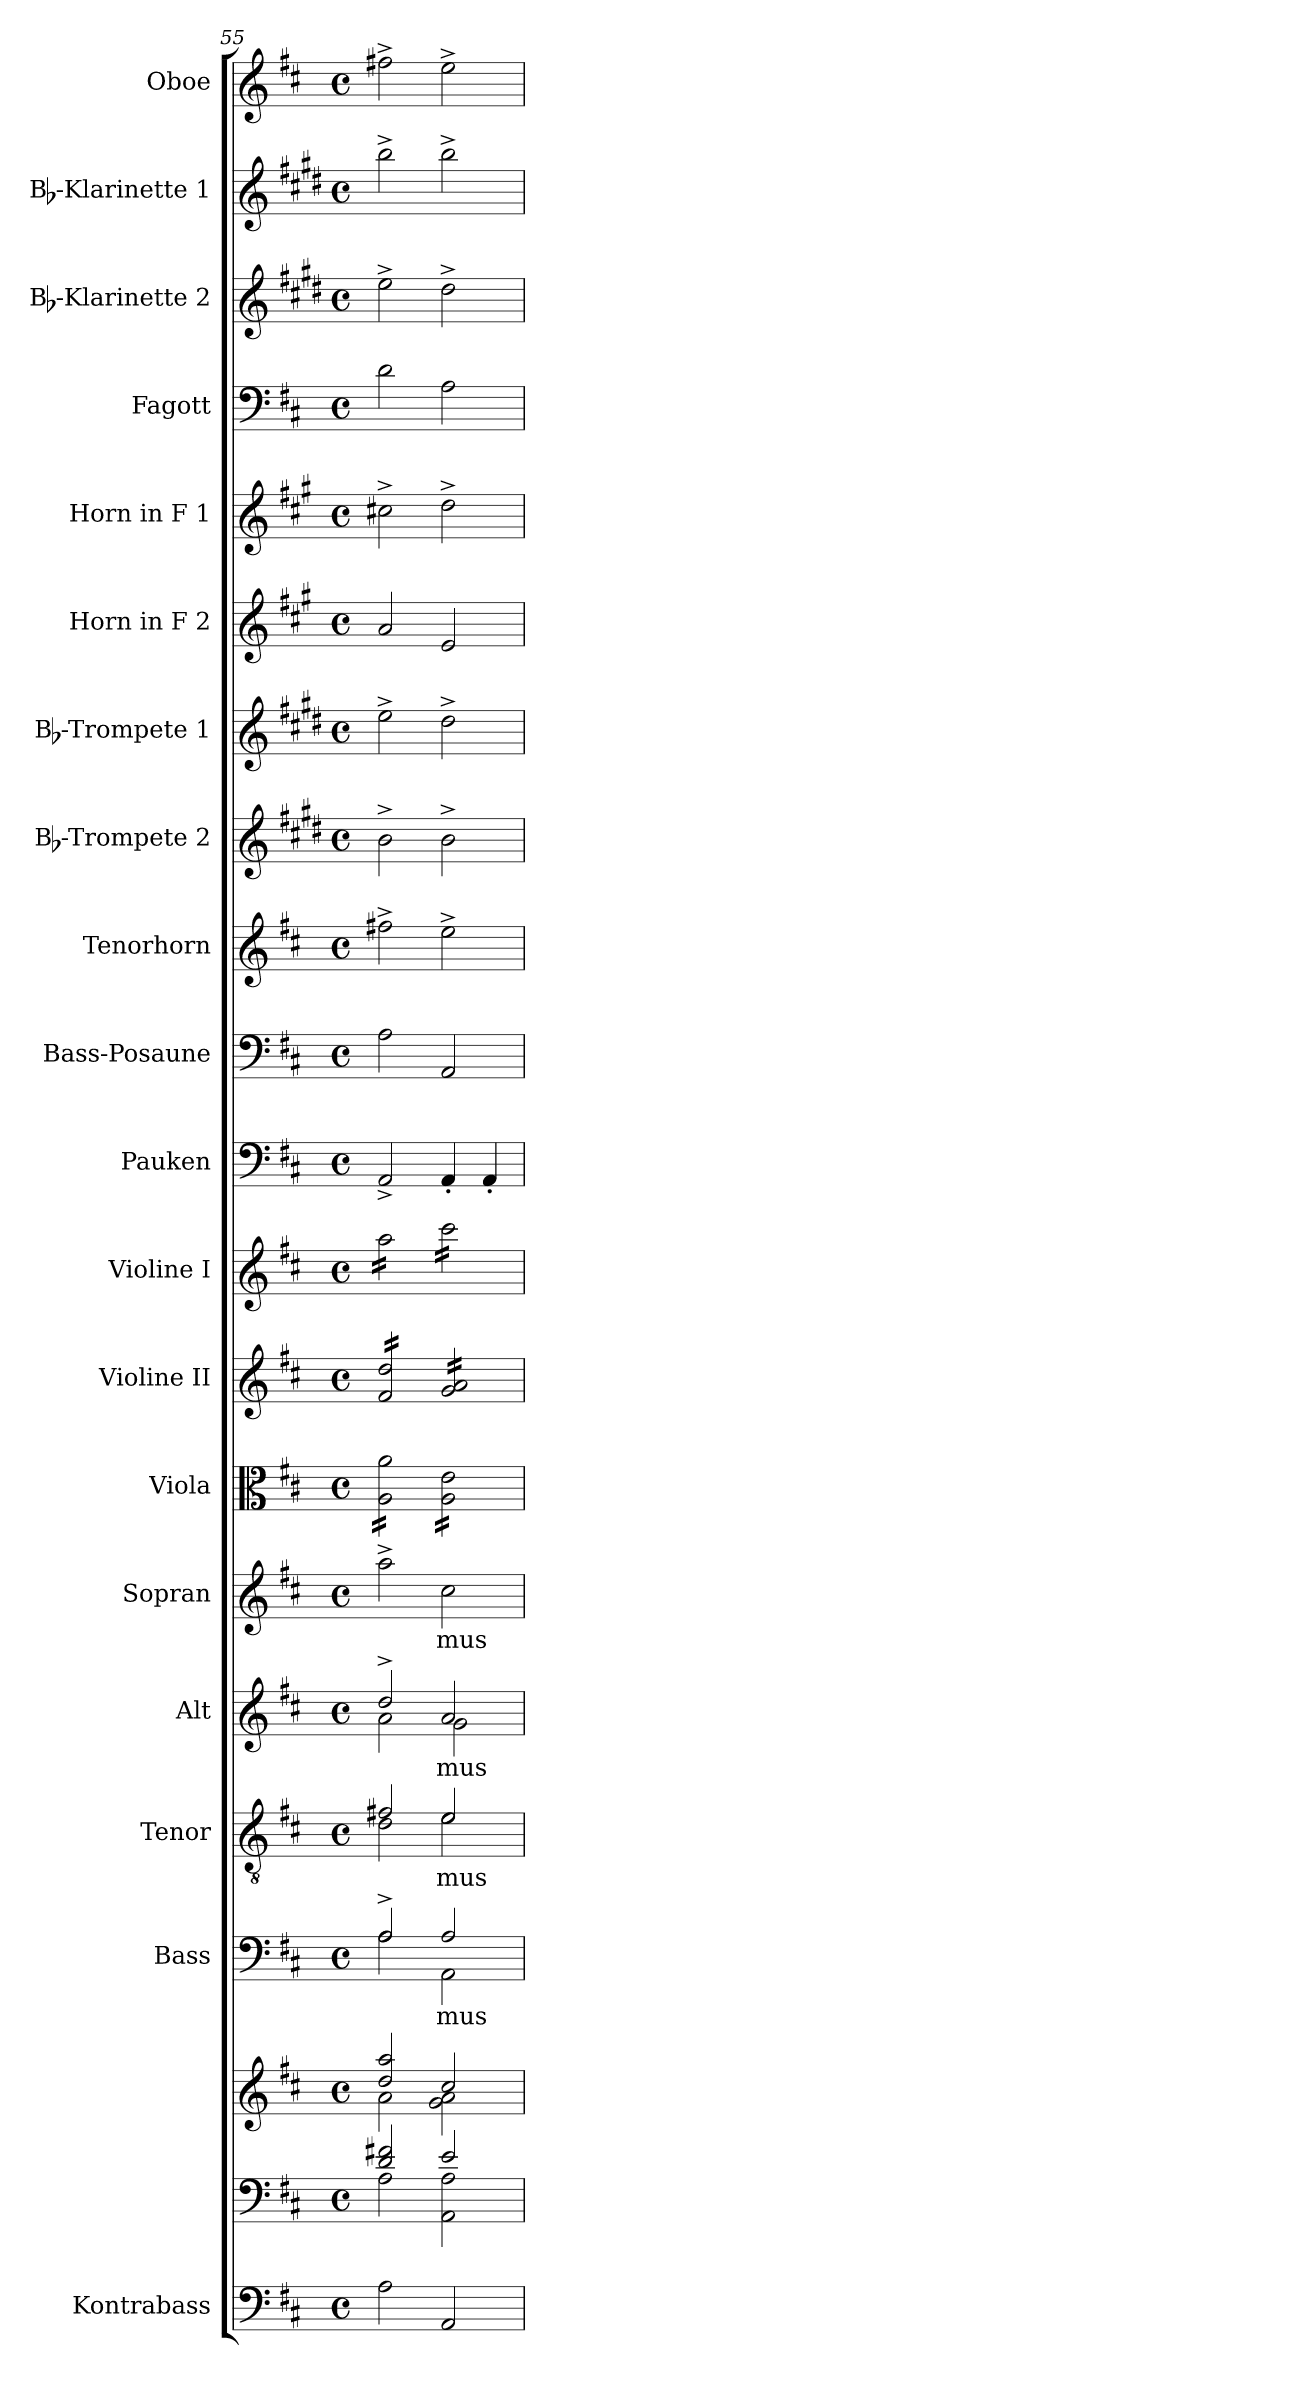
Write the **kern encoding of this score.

**kern	**kern	**kern	**kern	**text	**kern	**text	**kern	**text	**kern	**text	**kern	**kern	**kern	**kern	**kern	**kern	**kern	**kern	**kern	**kern	**kern	**kern	**kern	**kern
*part20	*part19	*part19	*part18	*part18	*part17	*part17	*part16	*part16	*part15	*part15	*part14	*part13	*part12	*part11	*part10	*part9	*part8	*part7	*part6	*part5	*part4	*part3	*part2	*part1
*staff21	*staff20	*staff19	*staff18	*staff18	*staff17	*staff17	*staff16	*staff16	*staff15	*staff15	*staff14	*staff13	*staff12	*staff11	*staff10	*staff9	*staff8	*staff7	*staff6	*staff5	*staff4	*staff3	*staff2	*staff1
*I"Kontrabass	*	*	*I"Bass	*	*I"Tenor	*	*I"Alt	*	*I"Sopran	*	*I"Viola	*I"Violine II	*I"Violine I	*I"Pauken	*I"Bass-Posaune	*I"Tenorhorn	*I"Bb-Trompete 2	*I"Bb-Trompete 1	*I"Horn in F 2	*I"Horn in F 1	*I"Fagott	*I"Bb-Klarinette 2	*I"Bb-Klarinette 1	*I"Oboe
*I'Kb.	*	*	*I'B.	*	*I'T.	*	*I'A.	*	*I'S.	*	*I'Vla.	*I'Vl. II	*I'Vl. I	*I'Pk.	*I'B. Pos.	*I'T. Hrn.	*I'Bb Trp. 2	*I'Bb Trp. 1	*	*	*I'Fg.	*I'Bb Kl. 2	*I'Bb Kl. 1	*I'Ob.
*clefF4	*clefF4	*clefG2	*clefF4	*	*clefGv2	*	*clefG2	*	*clefG2	*	*clefC3	*clefG2	*clefG2	*clefF4	*clefF4	*clefG2	*clefG2	*clefG2	*clefG2	*clefG2	*clefF4	*clefG2	*clefG2	*clefG2
*ITrd7c12	*	*	*	*	*	*	*	*	*	*	*	*	*	*	*	*ITrd8c14	*ITrd1c2	*ITrd1c2	*ITrd4c7	*ITrd4c7	*	*ITrd1c2	*ITrd1c2	*
*k[f#c#]	*k[f#c#]	*k[f#c#]	*k[f#c#]	*	*k[f#c#]	*	*k[f#c#]	*	*k[f#c#]	*	*k[f#c#]	*k[f#c#]	*k[f#c#]	*k[f#c#]	*k[f#c#]	*k[f#c#]	*k[f#c#]	*k[f#c#]	*k[f#c#]	*k[f#c#]	*k[f#c#]	*k[f#c#]	*k[f#c#]	*k[f#c#]
*D:	*D:	*D:	*D:	*	*D:	*	*D:	*	*D:	*	*D:	*D:	*D:	*D:	*D:	*D:	*D:	*D:	*D:	*D:	*D:	*D:	*D:	*D:
*M4/4	*M4/4	*M4/4	*M4/4	*	*M4/4	*	*M4/4	*	*M4/4	*	*M4/4	*M4/4	*M4/4	*M4/4	*M4/4	*M4/4	*M4/4	*M4/4	*M4/4	*M4/4	*M4/4	*M4/4	*M4/4	*M4/4
*met(c)	*met(c)	*met(c)	*met(c)	*	*met(c)	*	*met(c)	*	*met(c)	*	*met(c)	*met(c)	*met(c)	*met(c)	*met(c)	*met(c)	*met(c)	*met(c)	*met(c)	*met(c)	*met(c)	*met(c)	*met(c)	*met(c)
=55	=55	=55	=55	=55	=55	=55	=55	=55	=55	=55	=55	=55	=55	=55	=55	=55	=55	=55	=55	=55	=55	=55	=55	=55
*	*^	*^	*^	*	*^	*	*^	*	*	*	*	*	*	*	*	*	*	*	*	*	*	*	*	*
*	*	*	*	*	*	*	*	*	*	*	*	*	*	*	*	*tremolo	*	*	*	*	*	*	*	*	*	*	*	*	*
*	*	*	*	*	*	*	*	*	*	*	*	*	*	*	*	*	*tremolo	*	*	*	*	*	*	*	*	*	*	*	*
*	*	*	*	*	*	*	*	*	*	*	*	*	*	*	*	*	*	*tremolo	*	*	*	*	*	*	*	*	*	*	*
2AA\	2d/ 2f#X/	2A\	2dd/ 2aa/	2a\	2A^>/	2A\	.	2f#X/	2d\	.	2dd^>/	2a\	.	2aa^>\	.	16A\ 16a\LL	16f#/ 16dd/LL	16aa\LL	2AA^</	2A\	2f#X^>\	2a^>\	2dd^>\	2d/	2f#X^>\	2d\	2dd^>\	2aa^>\	2ff#X^>\
.	.	.	.	.	.	.	.	.	.	.	.	.	.	.	.	16A\ 16a\	16f#/ 16dd/	16aa\	.	.	.	.	.	.	.	.	.	.	.
.	.	.	.	.	.	.	.	.	.	.	.	.	.	.	.	16A\ 16a\	16f#/ 16dd/	16aa\	.	.	.	.	.	.	.	.	.	.	.
.	.	.	.	.	.	.	.	.	.	.	.	.	.	.	.	16A\ 16a\	16f#/ 16dd/	16aa\	.	.	.	.	.	.	.	.	.	.	.
.	.	.	.	.	.	.	.	.	.	.	.	.	.	.	.	16A\ 16a\	16f#/ 16dd/	16aa\	.	.	.	.	.	.	.	.	.	.	.
.	.	.	.	.	.	.	.	.	.	.	.	.	.	.	.	16A\ 16a\	16f#/ 16dd/	16aa\	.	.	.	.	.	.	.	.	.	.	.
.	.	.	.	.	.	.	.	.	.	.	.	.	.	.	.	16A\ 16a\	16f#/ 16dd/	16aa\	.	.	.	.	.	.	.	.	.	.	.
.	.	.	.	.	.	.	.	.	.	.	.	.	.	.	.	16A\ 16a\JJ	16f#/ 16dd/JJ	16aa\JJ	.	.	.	.	.	.	.	.	.	.	.
!	!	!	!	!	!	!	!LO:LY:b	!	!	!LO:LY:b	!	!	!LO:LY:b	!	!LO:LY:b	!	!	!	!	!	!	!	!	!	!	!	!	!	!
2AAA/	2e/	2AA\ 2A\	2cc#/	2g\ 2a\	2A/	2AA\	-mus	2e/	2e\	-mus	2a/	2g\	-mus	2cc#\	-mus	16A\ 16e\LL	16g/ 16a/LL	16ccc#\LL	4AA'</	2AA/	2e^>\	2a^>\	2cc#^>\	2A/	2g^>\	2A\	2cc#^>\	2aa^>\	2ee^>\
.	.	.	.	.	.	.	.	.	.	.	.	.	.	.	.	16A\ 16e\	16g/ 16a/	16ccc#\	.	.	.	.	.	.	.	.	.	.	.
.	.	.	.	.	.	.	.	.	.	.	.	.	.	.	.	16A\ 16e\	16g/ 16a/	16ccc#\	.	.	.	.	.	.	.	.	.	.	.
.	.	.	.	.	.	.	.	.	.	.	.	.	.	.	.	16A\ 16e\	16g/ 16a/	16ccc#\	.	.	.	.	.	.	.	.	.	.	.
.	.	.	.	.	.	.	.	.	.	.	.	.	.	.	.	16A\ 16e\	16g/ 16a/	16ccc#\	4AA'</	.	.	.	.	.	.	.	.	.	.
.	.	.	.	.	.	.	.	.	.	.	.	.	.	.	.	16A\ 16e\	16g/ 16a/	16ccc#\	.	.	.	.	.	.	.	.	.	.	.
.	.	.	.	.	.	.	.	.	.	.	.	.	.	.	.	16A\ 16e\	16g/ 16a/	16ccc#\	.	.	.	.	.	.	.	.	.	.	.
.	.	.	.	.	.	.	.	.	.	.	.	.	.	.	.	16A\ 16e\JJ	16g/ 16a/JJ	16ccc#\JJ	.	.	.	.	.	.	.	.	.	.	.
*	*	*	*	*	*	*	*	*	*	*	*	*	*	*	*	*	*	*Xtremolo	*	*	*	*	*	*	*	*	*	*	*
*	*	*	*	*	*	*	*	*	*	*	*	*	*	*	*	*	*Xtremolo	*	*	*	*	*	*	*	*	*	*	*	*
*	*	*	*	*	*	*	*	*	*	*	*	*	*	*	*	*Xtremolo	*	*	*	*	*	*	*	*	*	*	*	*	*
*	*v	*v	*	*	*v	*v	*	*v	*v	*	*v	*v	*	*	*	*	*	*	*	*	*	*	*	*	*	*	*	*	*
*	*	*v	*v	*	*	*	*	*	*	*	*	*	*	*	*	*	*	*	*	*	*	*	*	*	*
=	=	=	=	=	=	=	=	=	=	=	=	=	=	=	=	=	=	=	=	=	=	=	=	=
*-	*-	*-	*-	*-	*-	*-	*-	*-	*-	*-	*-	*-	*-	*-	*-	*-	*-	*-	*-	*-	*-	*-	*-	*-
